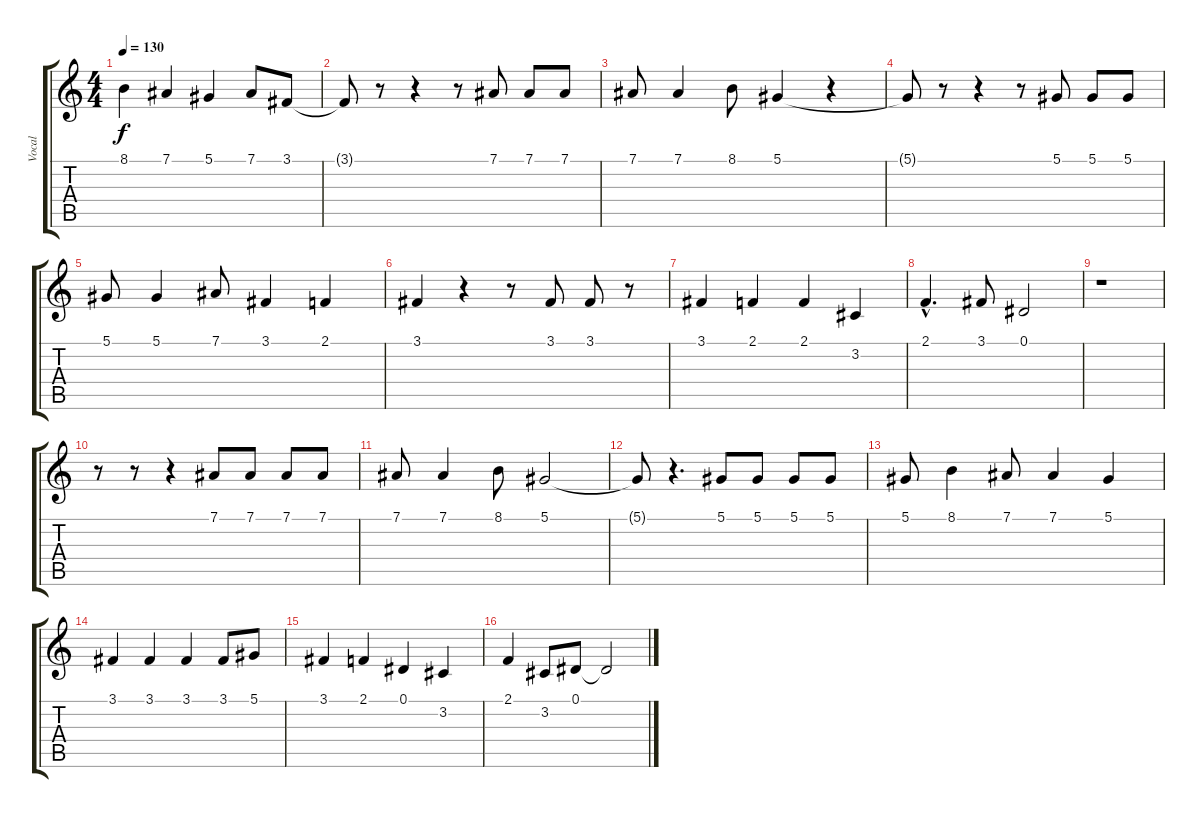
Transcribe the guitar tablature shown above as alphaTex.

\track ("Vocal" "Vocal") {instrument frenchhorn}
\staff {score tabs}
\tuning (Eb4 Bb3 Gb3 Db3 Ab2 Eb2) {hide}
\ts (4 4)
\tempo 130
\clef g2
\ks c
8.1.4{dy f} 7.1.4 5.1.4 7.1.8 3.1.8 |
3.1{t}.8 r.8 r.4 r.8 7.1.8 7.1.8 7.1.8 |
7.1.8 7.1.4 8.1.8 5.1.4 r.4 |
5.1{t}.8 r.8 r.4 r.8 5.1.8 5.1.8 5.1.8 |
5.1.8 5.1.4 7.1.8 3.1.4 2.1.4 |
3.1.4 r.4 r.8 3.1.8 3.1.8 r.8 |
3.1.4 2.1.4 2.1.4 3.2.4 |
2.1{hac}.4{d} 3.1.8 0.1.2 |
r.1 |
r.8 r.8 r.4 7.1.8 7.1.8 7.1.8 7.1.8 |
7.1.8 7.1.4 8.1.8 5.1.2 |
5.1{t}.8 r.4{d} 5.1.8 5.1.8 5.1.8 5.1.8 |
5.1.8 8.1.4 7.1.8 7.1.4 5.1.4 |
3.1.4 3.1.4 3.1.4 3.1.8 5.1.8 |
3.1.4 2.1.4 0.1.4 3.2.4 |
2.1.4 3.2.8 0.1.8 0.1{t}.2
